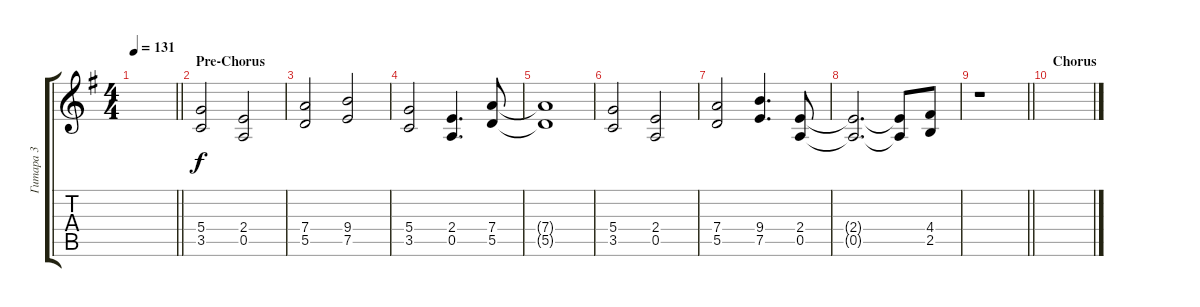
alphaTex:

\track ("Гитара 3" "Гитара 3") {instrument distortionguitar}
\staff {score tabs}
\tuning (E4 B3 G3 D3 A2 E2) {hide}
\ts (4 4)
\tempo 131
\clef g2
\barLineRight lightlight
\ks eminor
|
\section ("" "Pre-Chorus")
(5.4 3.5).2 (2.4 0.5).2 |
(7.4 5.5).2 (9.4 7.5).2 |
(5.4 3.5).2 (2.4 0.5).4{d} (7.4 5.5).8 |
(7.4{t} 5.5{t}).1 |
(5.4 3.5).2 (2.4 0.5).2 |
(7.4 5.5).2 (9.4 7.5).4{d} (2.4 0.5).8 |
(2.4{t} 0.5{t}).2{d} (2.4{t} 0.5{t}).8 (4.4 2.5).8 |
\barLineRight lightlight
r.1 |
\section ("" "Chorus")
